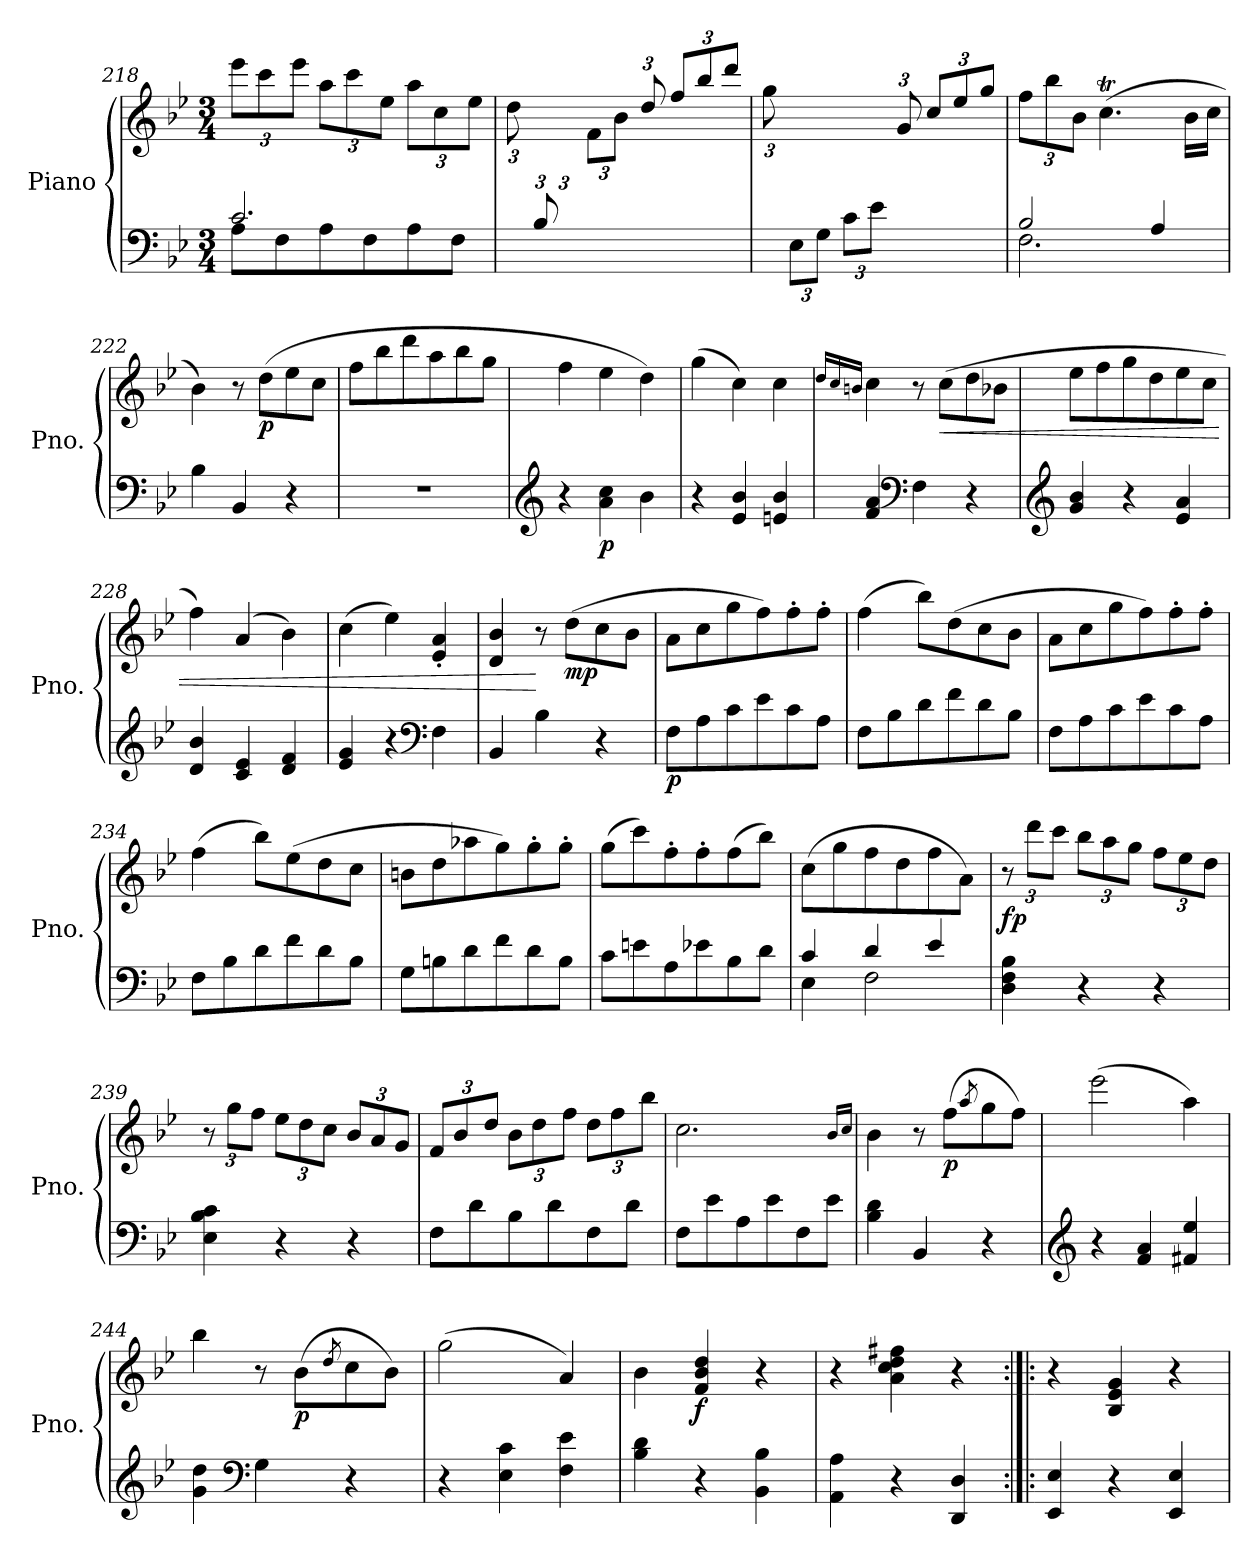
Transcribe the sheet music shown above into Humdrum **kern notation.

**kern	**kern	**dynam
*part1	*part1	*part1
*staff2	*staff1	*staff1/2
*I"Piano	*	*
*I'Pno.	*	*
*clefF4	*clefG2	*
*k[b-e-]	*k[b-e-]	*
*M3/4	*M3/4	*
=218	=218	=218
*^	*	*
*	*	*Xbrackettup	*
2.c/	8A\L	12eee-\L	.
.	.	12ccc\	.
.	8F\	.	.
.	.	12eee-\J	.
.	8A\	12aa\L	.
.	.	12ccc\	.
.	8F\	.	.
.	.	12ee-\J	.
.	8A\	12aa\L	.
.	.	12cc\	.
.	8F\J	.	.
.	.	12ee-\J	.
*v	*v	*	*
=219	=219	=219
*Xbrackettup	*	*
*	*^	*
12ryy	12dd\	6ryy	.
12B-/L	4ryy	.	.
4ryy	.	12d\J	.
.	.	12f\L	.
.	12ryy	12b-\J	.
12ryy	12dd/	3ryy	.
4ryy	12ff/L	.	.
.	12bb-/	.	.
.	12ddd/J	.	.
*	*v	*v	*
=220	=220	=220
12ryy	12gg\	.
12E-\L	4ryy	.
12G\J	.	.
12c\L	.	.
12e-\J	12ryy	.
12ryy	12g/	.
4ryy	12cc/L	.
.	12ee-/	.
.	12gg/J	.
!!LO:LB:g=z
=221	=221	=221
*^	*	*
2B-/	2.F\	12ff\L	.
.	.	12bb-\	.
.	.	12b-\J	.
.	.	(>4.ccT\	.
4A/	.	.	.
.	.	16b-\LL	.
.	.	16cc\JJ	.
*v	*v	*	*
=222	=222	=222
4B-\	4b-\)	.
4BB-/	8r	.
!	!	!LO:DY:b
.	(>8dd\L	p
4r	8ee-\	.
.	8cc\J	.
=223	=223	=223
2.r	8ff\L	.
.	8bb-\	.
.	8ddd\	.
.	8aa\	.
.	8bb-\	.
.	8gg\J	.
=224	=224	=224
*clefG2	*	*
4r	4ff\	.
!	!	!LO:DY:b=2
4a\ 4cc\	4ee-\	p
4b-\	4dd\)	.
=225	=225	=225
4r	(>4gg\	.
4e-/ 4b-/	4cc\)	.
4en/ 4b-/	4cc\	.
=226	=226	=226
.	16qdd/LL	.
.	16qcc/	.
.	16qbn/JJ	.
4f/ 4a/	4cc\	.
*clefF4	*	*
4F\	8r	.
!	!	!LO:HP:b
.	(>8cc\L	<
4r	8dd\	.
.	8b-X\J	.
=227	=227	=227
*clefG2	*	*
4g/ 4b-/	8ee-\L	.
.	8ff\	.
4r	8gg\	.
.	8dd\	.
4e-/ 4a/	8ee-\	.
.	8cc\J	.
!!LO:PB:g=z
=228	=228	=228
4d/ 4b-/	4ff\)	.
4c/ 4e-/	(>4a/	.
4d/ 4f/	4b-\)	.
=229	=229	=229
4e-/ 4g/	(>4cc\	.
4r	4ee-\)	.
*clefF4	*	*
4F\	4e-/' 4a/'	.
=230	=230	=230
4BB-/	4d/ 4b-/	.
4B-\	8r	[
!	!	!LO:DY:b
.	(>8dd\L	mp
4r	8cc\	.
.	8b-\J	.
=231	=231	=231
!	!	!LO:DY:b=2
8F\L	8a\L	p
8A\	8cc\	.
8c\	8gg\	.
8e-\	8ff\)	.
8c\	8ff'\	.
8A\J	8ff'\J	.
=232	=232	=232
8F\L	(>4ff\	.
8B-\	.	.
8d\	8bb-\L)	.
8f\	(>8dd\	.
8d\	8cc\	.
8B-\J	8b-\J	.
=233	=233	=233
8F\L	8a\L	.
8A\	8cc\	.
8c\	8gg\	.
8e-\	8ff\)	.
8c\	8ff'\	.
8A\J	8ff'\J	.
=234	=234	=234
8F\L	(>4ff\	.
8B-\	.	.
8d\	8bb-\L)	.
8f\	(>8ee-\	.
8d\	8dd\	.
8B-\J	8cc\J	.
!!LO:LB:g=z
=235	=235	=235
8G\L	8bn\L	.
8Bn\	8dd\	.
8d\	8aa-X\	.
8f\	8gg\)	.
8d\	8gg'\	.
8B\J	8gg'\J	.
=236	=236	=236
8c\L	(>8gg\L	.
8en\	8ccc\)	.
8A\	8ff'\	.
8e-X\	8ff'\	.
8B-\	(>8ff\	.
8d\J	8bb-\J)	.
=237	=237	=237
*^	*	*
4c/	4E-\	(>8cc\L	.
.	.	8gg\	.
4d/	2F\	8ff\	.
.	.	8dd\	.
4e-/	.	8ff\	.
.	.	8a\J)	.
*v	*v	*	*
=238	=238	=238
!	!	!LO:DY:b
4D\ 4F\ 4B-\	12r	fp
.	12ddd\L	.
.	12ccc\J	.
4r	12bb-\L	.
.	12aa\	.
.	12gg\J	.
4r	12ff\L	.
.	12ee-\	.
.	12dd\J	.
=239	=239	=239
4E-\ 4B-\ 4c\	12r	.
.	12gg\L	.
.	12ff\J	.
4r	12ee-\L	.
.	12dd\	.
.	12cc\J	.
4r	12b-/L	.
.	12a/	.
.	12g/J	.
!!LO:LB:g=z
=240	=240	=240
8F\L	12f/L	.
.	12b-/	.
8d\	.	.
.	12dd/J	.
8B-\	12b-\L	.
.	12dd\	.
8d\	.	.
.	12ff\J	.
8F\	12dd\L	.
.	12ff\	.
8d\J	.	.
.	12bb-\J	.
=241	=241	=241
8F\L	2.cc\	.
8e-\	.	.
8A\	.	.
8e-\	.	.
8F\	.	.
8e-\J	.	.
.	16qb-/LL	.
.	16qcc/JJ	.
=242	=242	=242
4B-\ 4d\	4b-\	.
4BB-/	8r	.
!	!	!LO:DY:b
.	(>8ff\L	p
.	8qaa/	.
4r	8gg\	.
.	8ff\J)	.
=243	=243	=243
*clefG2	*	*
4r	(>2eee-\	.
4f/ 4a/	.	.
4f#X/ 4ee-/	4aa\)	.
=244	=244	=244
4g\ 4dd\	4bb-\	.
*clefF4	*	*
4G\	8r	.
!	!	!LO:DY:b
.	(>8b-\L	p
.	8qdd/	.
4r	8cc\	.
.	8b-\J)	.
=245	=245	=245
4r	(>2gg\	.
4E-\ 4c\	.	.
4F\ 4e-\	4a/)	.
=246	=246	=246
4B-\ 4d\	4b-\	.
!	!	!LO:DY:b
4r	4f/ 4b-/ 4dd/	f
4BB-\ 4B-\	4r	.
!!LO:LB:g=z
=247	=247	=247
4AA\ 4A\	4r	.
4r	4a\ 4cc\ 4dd\ 4ff#X\	.
4DD/ 4D/	4r	.
=248:|!|:	=248:|!|:	=248:|!|:
4EE-/ 4E-/	4r	.
4r	4B-/ 4e-/ 4g/	.
4EE-/ 4E-/	4r	.
=	=	=
*-	*-	*-
